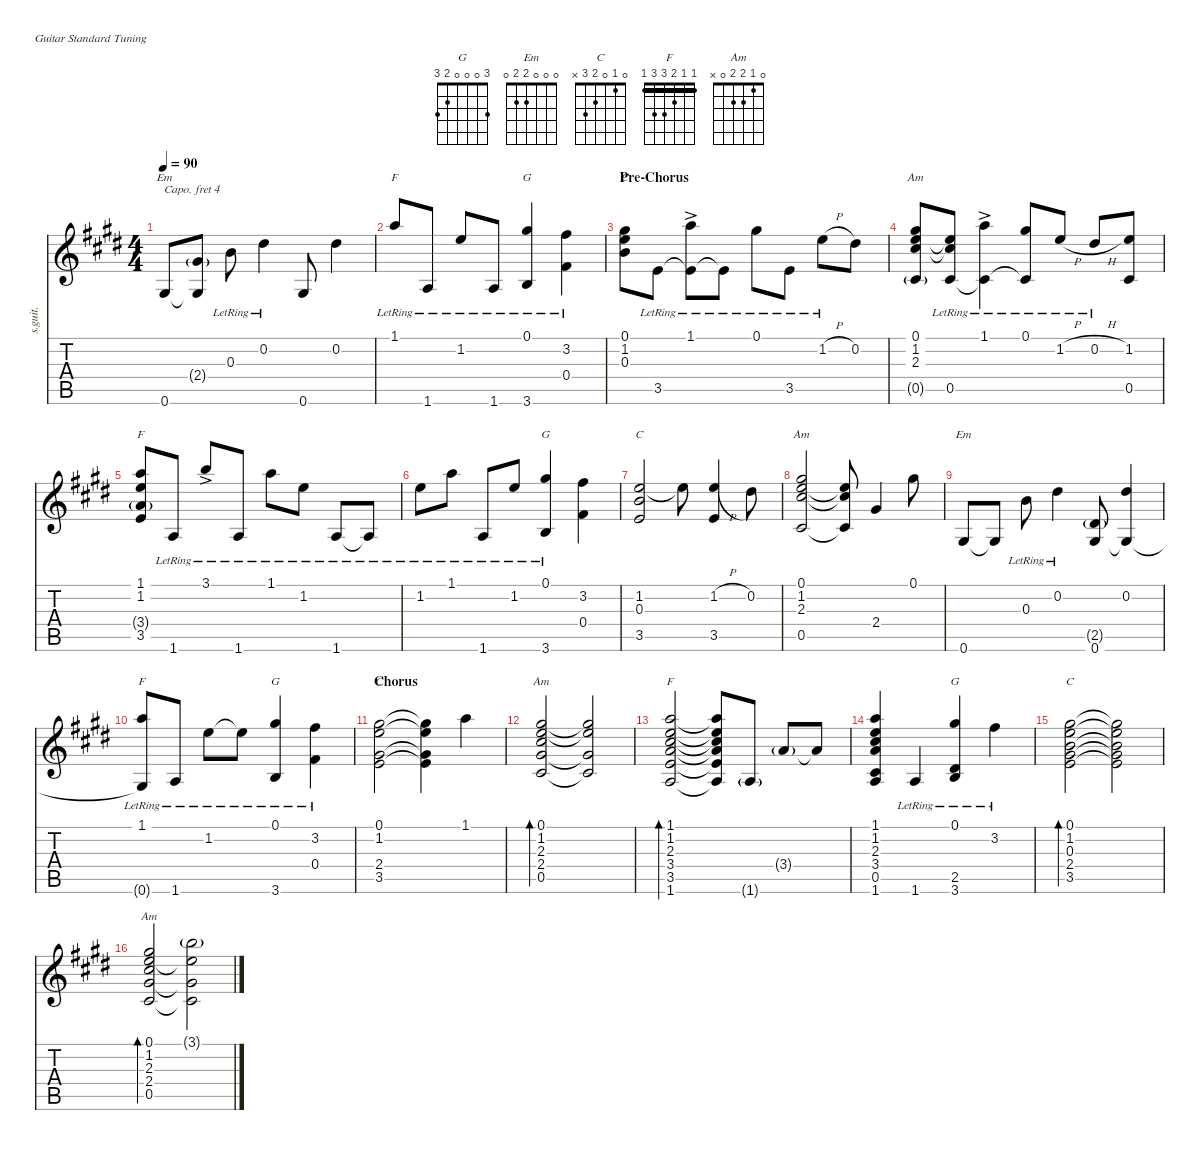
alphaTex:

\defaultSystemsLayout 4
\hideDynamics
\bracketExtendMode nobrackets
\otherSystemsTrackNameOrientation horizontal
\track ("Guitar I" "s.guit.") {instrument acousticguitarsteel}
\staff {score tabs}
\capo 4
\tuning (E4 B3 G3 D3 A2 E2)
\chord ("G" 3 0 0 0 2 3) {showfingering false}
\chord ("Em" 0 0 0 2 2 0) {showfingering false}
\chord ("C" 0 1 0 2 3 x)
\chord ("F" 1 1 2 3 3 1) {barre (1 1)}
\chord ("Am" 0 1 2 2 0 x)
\ts (4 4)
\tempo 90
\clef g2
\ks e
0.6.8{ch "Em" dy f} (2.4{g} 0.6{t}).8 0.3{lr}.8 0.2{lr}.4 0.6.8 0.2.4 |
1.1{lr}.8{ch "F"} 1.6{lr}.8 1.2{lr}.8 1.6{lr}.8 (0.1{lr} 3.6{lr}).4{ch "G"} (3.2{lr} 0.4).4 |
\section ("" "Pre-Chorus")
(0.1 1.2 0.3).8{ch "C"} 3.5{lr}.8 (1.1{ac lr} 3.5{lr t}).8{dy mf} 3.5{lr t}.8{dy f} 0.1{lr}.8 3.5{lr}.8 1.2{h lr}.8 0.2.8 |
(0.1 1.2 2.3 0.5{g}).8{ch "Am"} (1.2{t} 2.3{t} 0.5{lr}).8 (1.1{ac lr} 0.5{lr t}).4{dy mf} (0.1{lr} 0.5{lr t}).8{dy f} 1.2{h lr}.8 0.2{h lr}.8 (1.2 0.5).8 |
(1.1 1.2 3.4{g} 3.5).8{ch "F"} 1.6{lr}.8 3.1{ac lr}.8{dy mf} 1.6{lr}.8{dy f} 1.1{lr}.8 1.2{lr}.8 1.6{lr}.8 1.6{lr t}.8 |
1.2{lr}.8 1.1{lr}.8 1.6{lr}.8 1.2{lr}.8 (0.1{lr} 3.6).4{ch "G"} (3.2 0.4).4 |
(1.2 0.3 3.5).2{ch "C"} 1.2{t}.8 (1.2{h} 3.5).4 0.2.8 |
(0.1 1.2 2.3 0.5).2{ch "Am"} (1.2{t} 2.3{t} 0.5{t}).8 2.4.4 0.1.8 |
0.6.8{ch "Em"} 0.6{t}.8 0.3{lr}.8 0.2{lr}.4 (2.5{g} 0.6).8 (0.2 0.6{t}).4 |
(1.1{lr} 0.6{t}).8{ch "F"} 1.6{lr}.8 1.2{lr}.8 1.2{lr t}.8 (0.1{lr} 3.6{lr}).4{ch "G"} (3.2{lr} 0.4).4 |
\section ("" "Chorus")
(0.1 1.2 2.4 3.5).2{ch "C"} (0.1{t} 1.2{t} 2.4{t} 3.5{t}).4 1.1.4 |
(0.1 1.2 2.3 2.4 0.5).2{bd 60 ch "Am"} (0.1{t} 1.2{t} 2.4{t} 0.5{t}).2 |
(1.1 1.2 2.3 3.4 3.5 1.6).2{bd 60 ch "F"} (1.1{t} 1.2{t} 2.3{t} 3.4{t} 3.5{t} 1.6{t}).8 1.6{g}.8 3.4{g}.8 3.4{t}.8 |
(1.1 1.2 2.3 3.4 0.5 1.6).4 1.6{lr}.4 (0.1{lr} 2.5{lr} 3.6{lr}).4{ch "G"} 3.2{lr}.4 |
(0.1 1.2 0.3 2.4 3.5).2{bd 120 ch "C"} (0.1{t} 1.2{t} 0.3{t} 2.4{t} 3.5{t}).2 |
(0.1 1.2 2.3 2.4 0.5).2{bd 60 ch "Am"} (3.1{g} 1.2{t} 2.4{t} 0.5{t}).2
